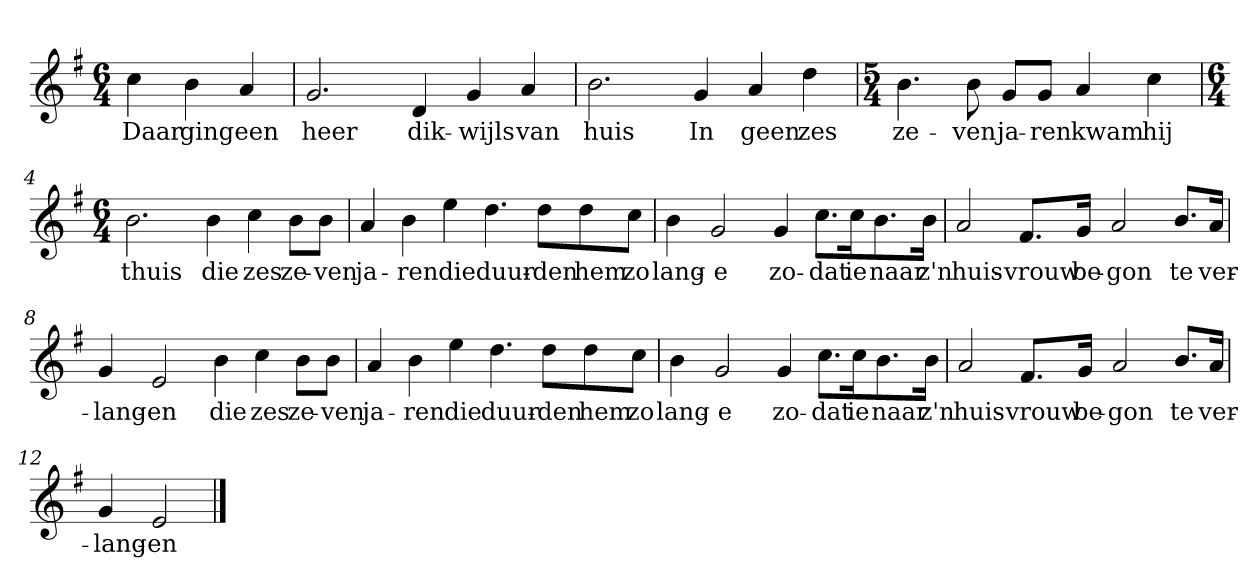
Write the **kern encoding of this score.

**kern	**text
*part1	*part1
*staff1	*staff1
*clefG2	*
*k[f#]	*
*G:	*
*M6/4	*
*MM120	*
=	=
4cc	Daar
4b	ging
4a	een
=1	=1
2.g	heer
4d	dik-
4g	-wijls
4a	van
=2	=2
2.b	huis
4g	In
4a	geen
4dd	zes
=3	=3
*M5/4	*
4.b	ze-
8b	-ven
8g/L	ja-
8g/J	-ren
4a	kwam
4cc	hij
=4	=4
*M6/4	*
2.b	thuis
4b	die
4cc	zes
8b\L	ze-
8b\J	-ven
=5	=5
4a	ja-
4b	-ren
4ee	die
4.dd	duur-
8dd\L	-den
8dd\	hem
8cc\J	zo
=6	=6
4b	lang-
2g	-e
4g	zo-
8.cc\L	-dat
16cc\K	ie
8.b\	naar
16b\Jk	z'n
=7	=7
2a	huis-
8.f#/L	-vrouw
16g/Jk	be-
2a	-gon
8.b/L	te
16a/Jk	ver-
=8	=8
4g	-lang-
2e	-en
4b	die
4cc	zes
8b\L	ze-
8b\J	-ven
=9	=9
4a	ja-
4b	-ren
4ee	die
4.dd	duur-
8dd\L	-den
8dd\	hem
8cc\J	zo
=10	=10
4b	lang-
2g	-e
4g	zo-
8.cc\L	-dat
16cc\K	ie
8.b\	naar
16b\Jk	z'n
=11	=11
2a	huis-
8.f#/L	-vrouw
16g/Jk	be-
2a	-gon
8.b/L	te
16a/Jk	ver-
=12	=12
4g	-lang-
2e	-en
==	==
*-	*-
